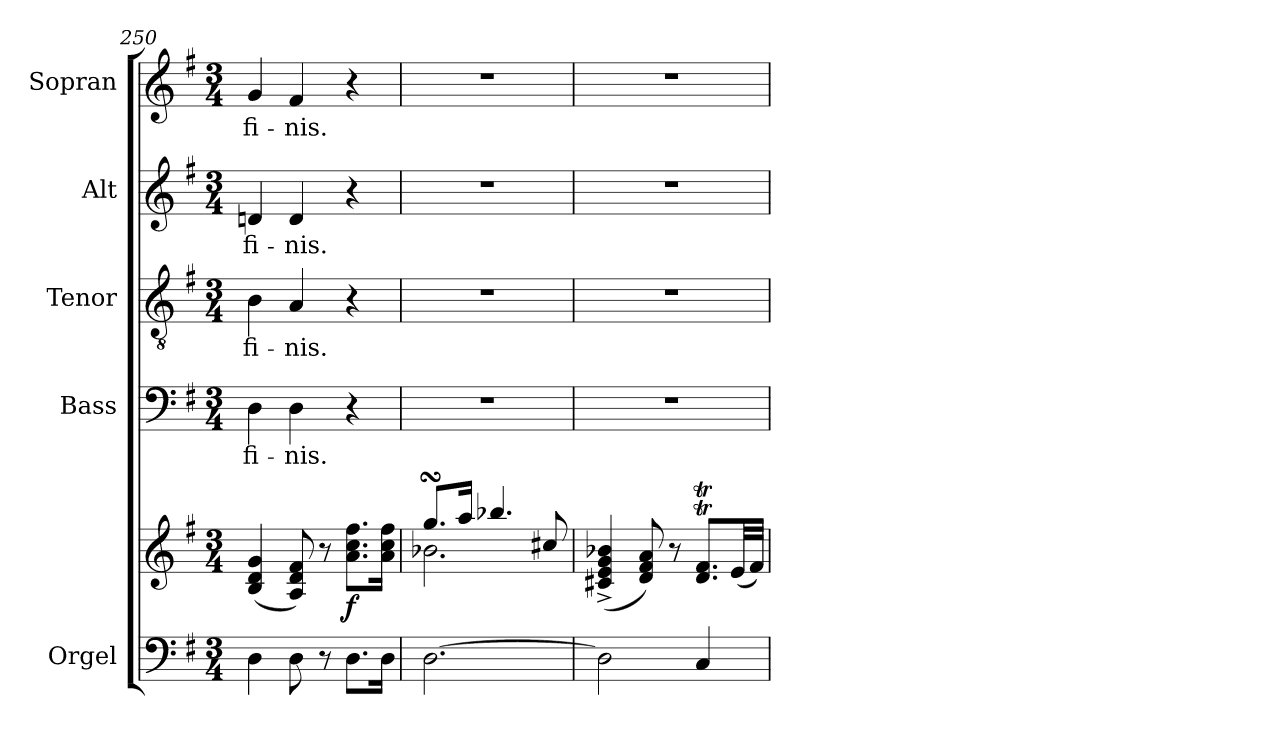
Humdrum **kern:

**kern	**kern	**dynam	**kern	**text	**kern	**text	**kern	**text	**kern	**text
*part5	*part5	*part5	*part4	*part4	*part3	*part3	*part2	*part2	*part1	*part1
*staff6	*staff5	*staff5/6	*staff4	*staff4	*staff3	*staff3	*staff2	*staff2	*staff1	*staff1
*I"Orgel	*	*	*I"Bass	*	*I"Tenor	*	*I"Alt	*	*I"Sopran	*
*I'Org.	*	*	*I'B.	*	*I'T.	*	*I'A.	*	*I'S.	*
*clefF4	*clefG2	*	*clefF4	*	*clefGv2	*	*clefG2	*	*clefG2	*
*k[f#]	*k[f#]	*	*k[f#]	*	*k[f#]	*	*k[f#]	*	*k[f#]	*
*G:	*G:	*	*G:	*	*G:	*	*G:	*	*G:	*
*M3/4	*M3/4	*	*M3/4	*	*M3/4	*	*M3/4	*	*M3/4	*
=250	=250	=250	=250	=250	=250	=250	=250	=250	=250	=250
!	!	!	!	!LO:LY:b	!	!LO:LY:b	!	!LO:LY:b	!	!LO:LY:b
4D\	(<4B/ 4d/ 4g/	.	4D\	fi-	4B\	fi-	4dn/	fi-	4g/	fi-
!	!	!	!	!LO:LY:b	!	!LO:LY:b	!	!LO:LY:b	!	!LO:LY:b
8D\	8A/ 8d/ 8f#/)	.	4D\	-nis.	4A/	-nis.	4d/	-nis.	4f#/	-nis.
8r	8r	.	.	.	.	.	.	.	.	.
!	!	!LO:DY:b	!	!	!	!	!	!	!	!
8.D\L	8.a\ 8.cc\ 8.ff#\L	f	4r	.	4r	.	4r	.	4r	.
16D\Jk	16a\ 16cc\ 16ff#\Jk	.	.	.	.	.	.	.	.	.
=251	=251	=251	=251	=251	=251	=251	=251	=251	=251	=251
*	*^	*	*	*	*	*	*	*	*	*
[2.D\	8.ggsSSs/L	2.b-X\	.	2.r	.	2.r	.	2.r	.	2.r	.
.	16aa/Jk	.	.	.	.	.	.	.	.	.	.
.	4.bb-X/	.	.	.	.	.	.	.	.	.	.
.	8cc#X/	.	.	.	.	.	.	.	.	.	.
*	*v	*v	*	*	*	*	*	*	*	*	*
!!LO:LB:g=z
=252	=252	=252	=252	=252	=252	=252	=252	=252	=252	=252
2D\]	(<4c#X/^< 4e/^< 4g/^< 4b-X/^<	.	2.r	.	2.r	.	2.r	.	2.r	.
.	8d/ 8f#/ 8a/)	.	.	.	.	.	.	.	.	.
.	8r	.	.	.	.	.	.	.	.	.
4C/	8.d/T 8.f#/TL	.	.	.	.	.	.	.	.	.
.	(<32e/LL	.	.	.	.	.	.	.	.	.
.	32f#/JJJ)	.	.	.	.	.	.	.	.	.
=	=	=	=	=	=	=	=	=	=	=
*-	*-	*-	*-	*-	*-	*-	*-	*-	*-	*-
